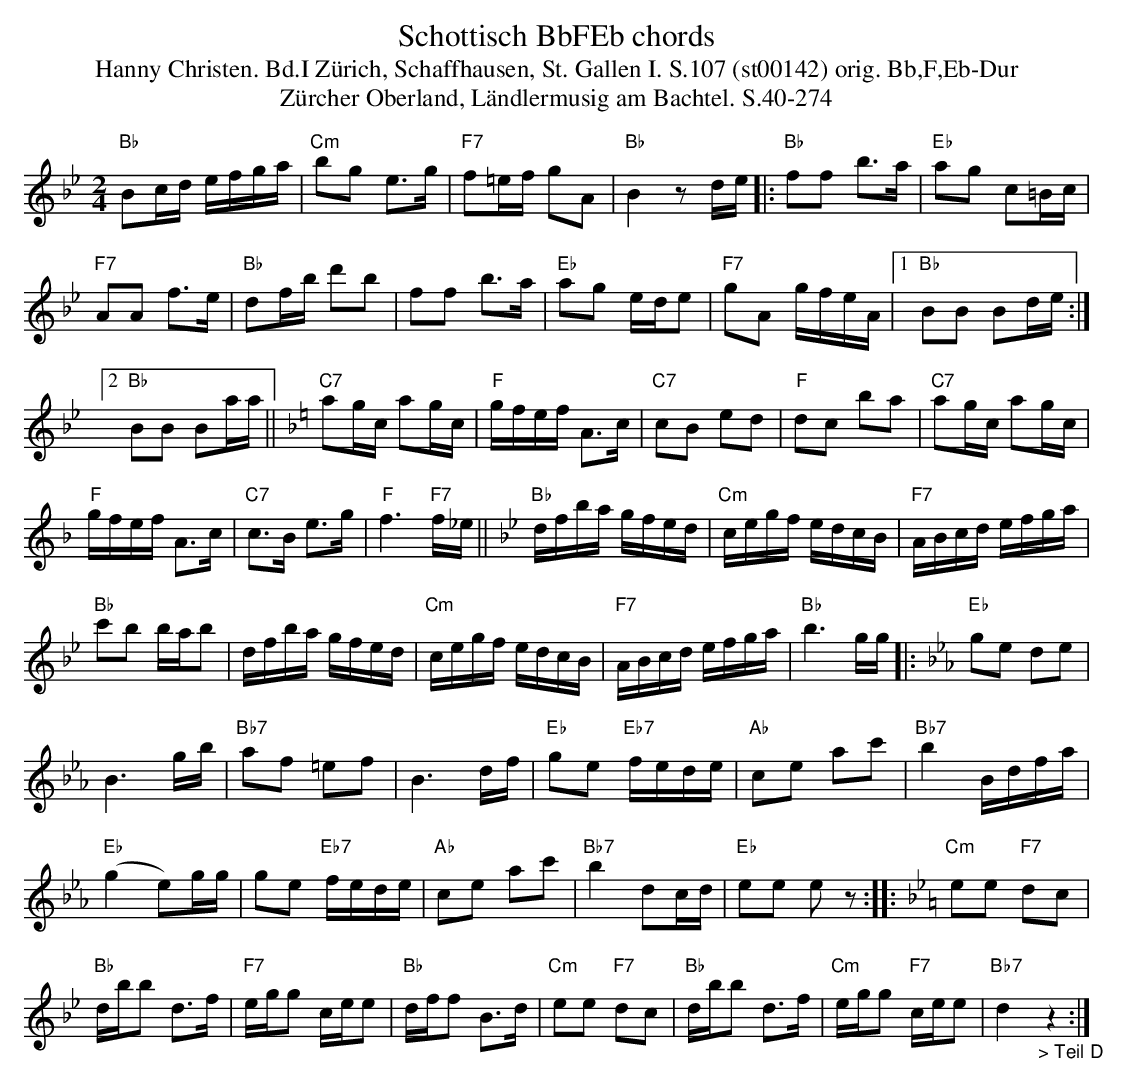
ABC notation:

X:1
T: Schottisch BbFEb chords
T:Hanny Christen. Bd.I Zürich, Schaffhausen, St. Gallen I. S.107 (st00142) orig. Bb,F,Eb-Dur
T: Z\"urcher Oberland, L\"andlermusig am Bachtel. S.40-274
M:2/4
L:1/16
K:Bb %%MIDI gchordon
"Bb"B2cd efga | "Cm"b2g2 e3g | "F7"f2=ef g2A2 | "Bb"B4z2de |: "Bb"f2f2 b3a | "Eb"a2g2 c2=Bc |
"F7"A2A2 f3e | "Bb"d2fb d'2b2 | f2f2 b3a | "Eb"a2g2 ede2 | "F7"g2A2 gfeA |1 "Bb"B2B2 B2de :|2
"Bb"B2B2 B2aa || [K:F] "C7"a2gc a2gc | "F"gfef A3c | "C7"c2B2 e2d2 | "F"d2c2 b2a2 | "C7"a2gc a2gc |
"F"gfef  A3c | "C7"c3B e3g | "F"f6"F7"f_e || [K:Bb] "Bb"dfba gfed | "Cm"cegf edcB | "F7"ABcd efga |
"Bb"c'2b2 bab2 | dfba gfed | "Cm"cegf edcB | "F7"ABcd efga | "Bb"b6gg |: [K:Eb] "Eb"g2e2 d2e2 |
B6gb | "Bb7"a2f2 =e2f2 |  B6df | "Eb"g2e2 "Eb7"fede | "Ab"c2e2 a2c'2 | "Bb7"b4 Bdfa |
"Eb"(g4 e2)gg | g2e2 "Eb7"fede | "Ab"c2e2 a2c'2 | "Bb7"b4 d2cd | "Eb"e2e2 e2z2 :: [K:Bb] "Cm"e2e2 "F7"d2c2 |
"Bb"dbb2 d3f | "F7"egg2 cee2 | "Bb"dff2 B3d | "Cm"e2e2 "F7"d2c2 | "Bb"dbb2 d3f | "Cm"egg2 "F7"cee2 | "Bb7"d4"_> Teil D"z4 :|
